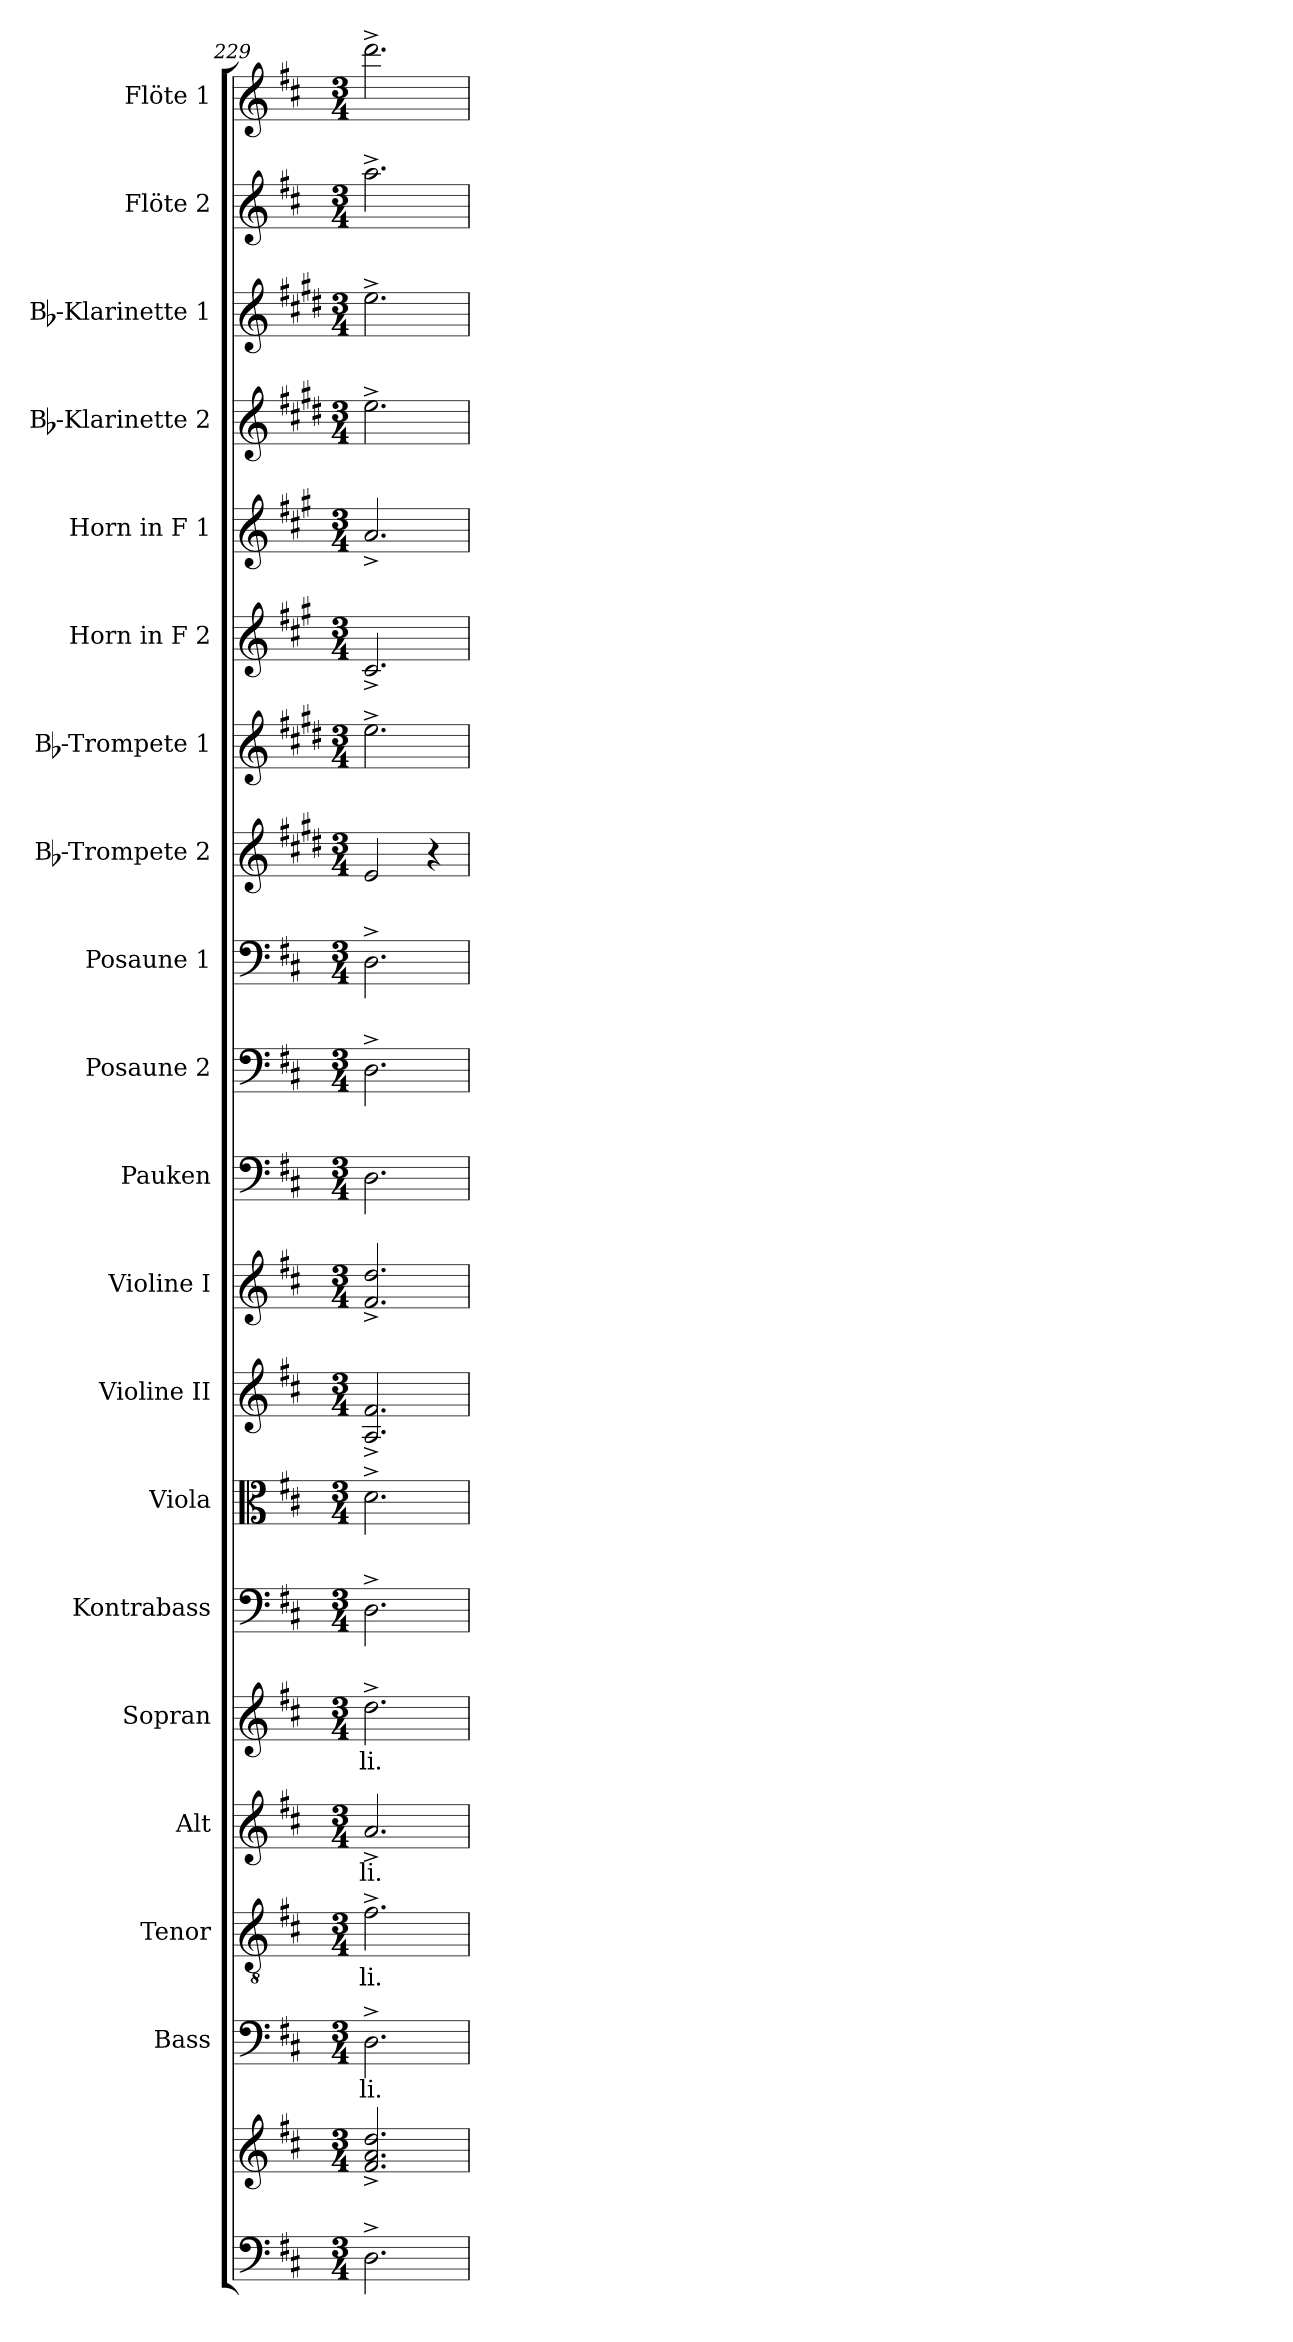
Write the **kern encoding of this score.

**kern	**kern	**kern	**text	**kern	**text	**kern	**text	**kern	**text	**kern	**kern	**kern	**kern	**kern	**kern	**kern	**kern	**kern	**kern	**kern	**kern	**kern	**kern	**kern
*part20	*part20	*part19	*part19	*part18	*part18	*part17	*part17	*part16	*part16	*part15	*part14	*part13	*part12	*part11	*part10	*part9	*part8	*part7	*part6	*part5	*part4	*part3	*part2	*part1
*staff21	*staff20	*staff19	*staff19	*staff18	*staff18	*staff17	*staff17	*staff16	*staff16	*staff15	*staff14	*staff13	*staff12	*staff11	*staff10	*staff9	*staff8	*staff7	*staff6	*staff5	*staff4	*staff3	*staff2	*staff1
*	*	*I"Bass	*	*I"Tenor	*	*I"Alt	*	*I"Sopran	*	*I"Kontrabass	*I"Viola	*I"Violine II	*I"Violine I	*I"Pauken	*I"Posaune 2	*I"Posaune 1	*I"Bb-Trompete 2	*I"Bb-Trompete 1	*I"Horn in F 2	*I"Horn in F 1	*I"Bb-Klarinette 2	*I"Bb-Klarinette 1	*I"Flöte 2	*I"Flöte 1
*	*	*I'B.	*	*I'T.	*	*I'A.	*	*I'S.	*	*I'Kb.	*I'Vla.	*I'Vl. II	*I'Vl. I	*I'Pk.	*I'Pos. 2	*I'Pos. 1	*I'Bb Trp. 2	*I'Bb Trp. 1	*	*	*I'Bb Kl. 2	*I'Bb Kl. 1	*I'Fl. 2	*I'Fl. 1
*clefF4	*clefG2	*clefF4	*	*clefGv2	*	*clefG2	*	*clefG2	*	*clefF4	*clefC3	*clefG2	*clefG2	*clefF4	*clefF4	*clefF4	*clefG2	*clefG2	*clefG2	*clefG2	*clefG2	*clefG2	*clefG2	*clefG2
*	*	*	*	*	*	*	*	*	*	*ITrd7c12	*	*	*	*	*	*	*ITrd1c2	*ITrd1c2	*ITrd4c7	*ITrd4c7	*ITrd1c2	*ITrd1c2	*	*
*k[f#c#]	*k[f#c#]	*k[f#c#]	*	*k[f#c#]	*	*k[f#c#]	*	*k[f#c#]	*	*k[f#c#]	*k[f#c#]	*k[f#c#]	*k[f#c#]	*k[f#c#]	*k[f#c#]	*k[f#c#]	*k[f#c#]	*k[f#c#]	*k[f#c#]	*k[f#c#]	*k[f#c#]	*k[f#c#]	*k[f#c#]	*k[f#c#]
*D:	*D:	*D:	*	*D:	*	*D:	*	*D:	*	*D:	*D:	*D:	*D:	*D:	*D:	*D:	*D:	*D:	*D:	*D:	*D:	*D:	*D:	*D:
*M3/4	*M3/4	*M3/4	*	*M3/4	*	*M3/4	*	*M3/4	*	*M3/4	*M3/4	*M3/4	*M3/4	*M3/4	*M3/4	*M3/4	*M3/4	*M3/4	*M3/4	*M3/4	*M3/4	*M3/4	*M3/4	*M3/4
=229	=229	=229	=229	=229	=229	=229	=229	=229	=229	=229	=229	=229	=229	=229	=229	=229	=229	=229	=229	=229	=229	=229	=229	=229
!	!	!	!LO:LY:b	!	!LO:LY:b	!	!LO:LY:b	!	!LO:LY:b	!	!	!	!	!	!	!	!	!	!	!	!	!	!	!
2.D^>\	2.f#/^< 2.a/^< 2.dd/^<	2.D^>\	-li.	2.f#^>\	-li.	2.a^</	-li.	2.dd^>\	-li.	2.DD^>\	2.d^>\	2.A/^< 2.f#/^<	2.f#/^< 2.dd/^<	2.D\	2.D^>\	2.D^>\	2d/	2.dd^>\	2.F#^</	2.d^</	2.dd^>\	2.dd^>\	2.aa^>\	2.ddd^>\
.	.	.	.	.	.	.	.	.	.	.	.	.	.	.	.	.	4r	.	.	.	.	.	.	.
=	=	=	=	=	=	=	=	=	=	=	=	=	=	=	=	=	=	=	=	=	=	=	=	=
*-	*-	*-	*-	*-	*-	*-	*-	*-	*-	*-	*-	*-	*-	*-	*-	*-	*-	*-	*-	*-	*-	*-	*-	*-
